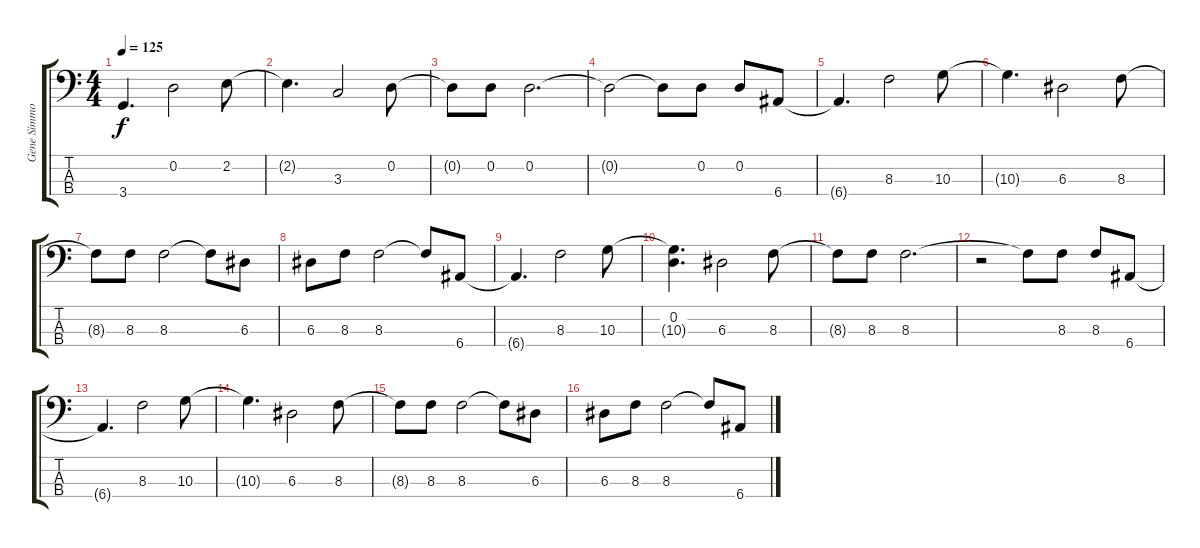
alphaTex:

\track ("Gene Simmons" "Gene Simmo") {instrument electricbassfinger}
\staff {score tabs}
\tuning (G2 D2 A1 E1) {hide}
\ts (4 4)
\tempo 125
\clef f4
\ks c
3.4{t}.4{d dy f} 0.2.2 2.2.8 |
2.2{t}.4{d} 3.3.2 0.2.8 |
0.2{t}.8 0.2.8 0.2.2{d} |
0.2{t}.2 0.2{t}.8 0.2.8 0.2.8 6.4.8 |
6.4{t}.4{d} 8.3.2 10.3.8 |
10.3{t}.4{d} 6.3.2 8.3.8 |
8.3{t}.8 8.3.8 8.3.2 8.3{t}.8 6.3.8 |
6.3.8 8.3.8 8.3.2 8.3{t}.8 6.4.8 |
6.4{t}.4{d} 8.3.2 10.3.8 |
(0.2 10.3{t}).4{d} 6.3.2 8.3.8 |
8.3{t}.8 8.3.8 8.3.2{d} |
r.2 8.3{t}.8 8.3.8 8.3.8 6.4.8 |
6.4{t}.4{d} 8.3.2 10.3.8 |
10.3{t}.4{d} 6.3.2 8.3.8 |
8.3{t}.8 8.3.8 8.3.2 8.3{t}.8 6.3.8 |
6.3.8 8.3.8 8.3.2 8.3{t}.8 6.4.8
